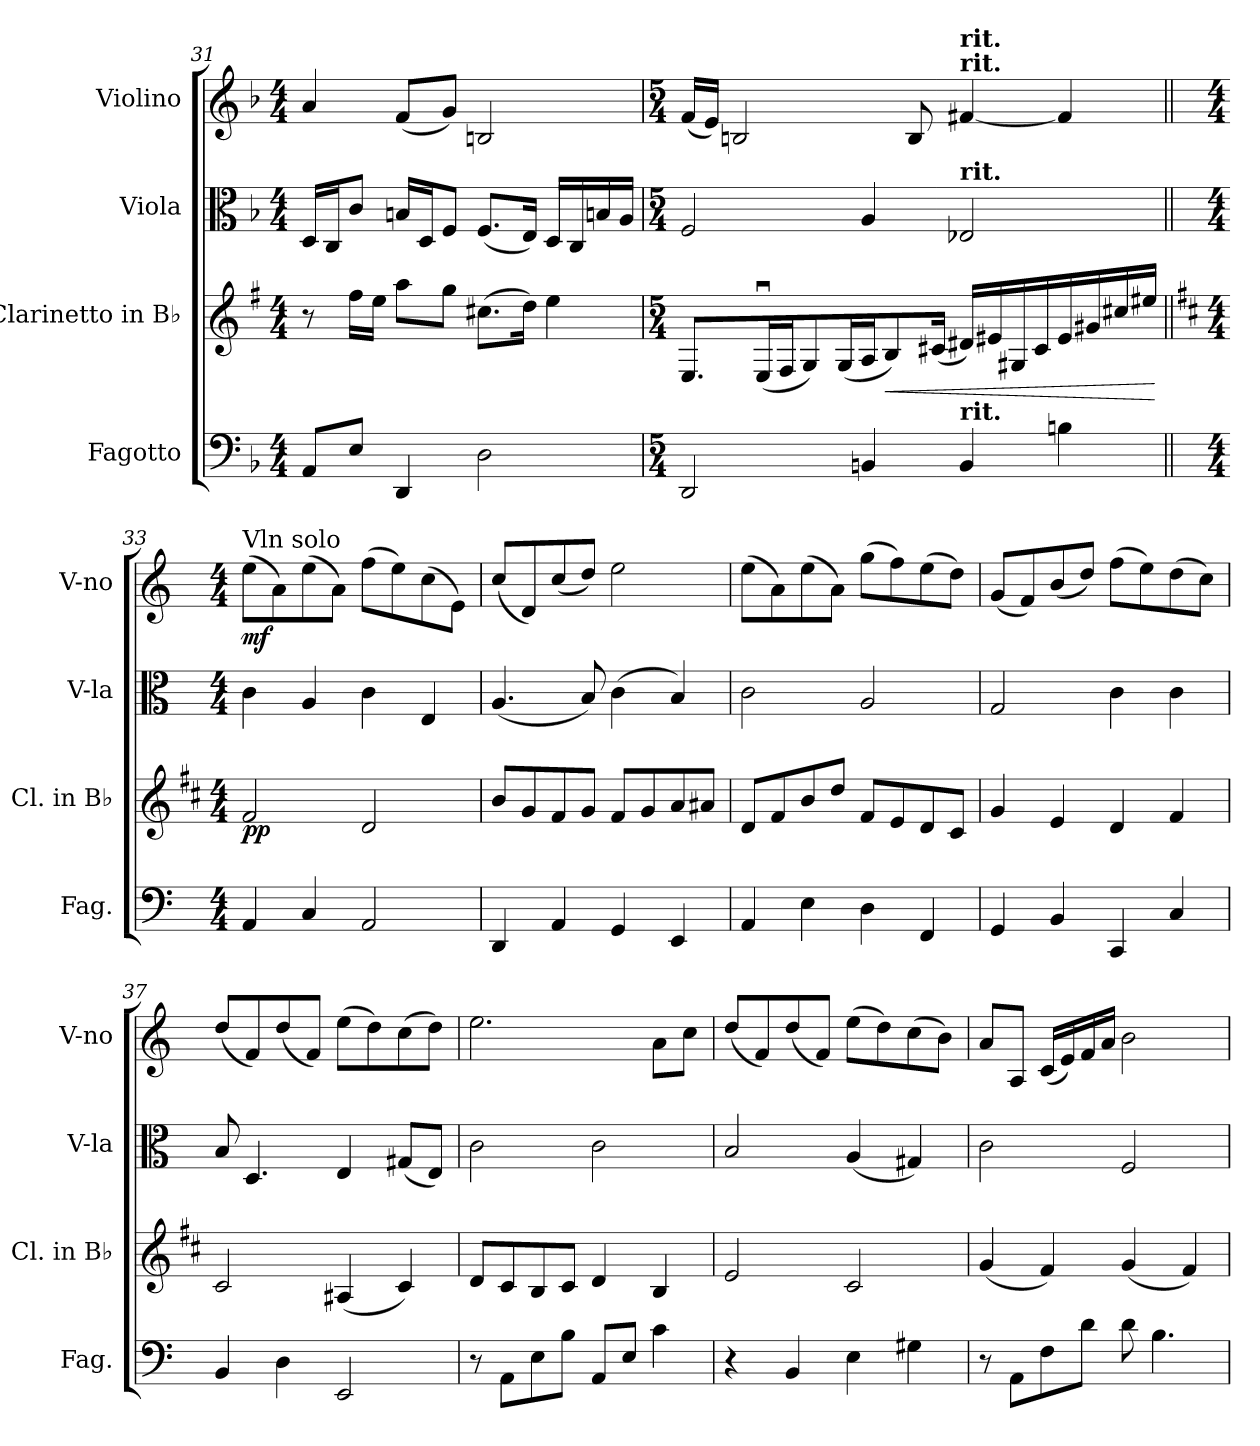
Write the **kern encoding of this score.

**kern	**kern	**dynam	**kern	**kern	**dynam
*part4	*part3	*part3	*part2	*part1	*part1
*staff4	*staff3	*staff3	*staff2	*staff1	*staff1
*I"Fagotto	*I"Clarinetto in B♭	*	*I"Viola	*I"Violino	*
*I'Fag.	*I'Cl. in B♭	*	*I'V-la	*I'V-no	*
!!LO:LB:g=z
*clefF4	*clefG2	*	*clefC3	*clefG2	*
*	*ITrd1c2	*	*	*	*
*k[b-]	*k[b-]	*	*k[b-]	*k[b-]	*
*M4/4	*M4/4	*	*M4/4	*M4/4	*
=31	=31	=31	=31	=31	=31
8AA/L	8r	.	16D/LL	4a/	.
.	.	.	16C/J	.	.
8E/J	16ee\LL	.	8c/J	.	.
.	16dd\JJ	.	.	.	.
4DD/	8gg\L	.	16Bn/LL	(<8f/L	.
.	.	.	16D/J	.	.
.	8ff\J	.	8F/J	8g/J)	.
2D\	(>8.bn\L	.	(<8.F/L	2Bn/	.
.	16cc\Jk)	.	16E/Jk)	.	.
.	4dd\	.	16D/LL	.	.
.	.	.	16C/	.	.
.	.	.	16Bn/	.	.
.	.	.	16A/JJ	.	.
!!LO:PB:g=z
=32	=32	=32	=32	=32	=32
*M5/4	*M5/4	*	*M5/4	*M5/4	*
2DD/	8.D/L	.	2F/	(<16f/LL	.
.	.	.	.	16e/JJ)	.
.	.	.	.	2Bn/	.
.	(<16Du/L	.	.	.	.
.	16E/J	.	.	.	.
.	8F/)	.	.	.	.
.	(<16F/L	.	.	.	.
4BBn/	16G/J	.	4A/	.	.
!	!	!LO:HP:b	!	!	!
.	8A/)	<	.	.	.
.	.	.	.	8B/	.
.	(<16Bn/Jk	.	.	.	.
!	!	!	!	!LO:TX:B:t=rit.	!
!	!	!	!	!LO:TX:a:B:t=rit.	!
!	!	!	!LO:TX:a:B:t=rit.	!	!
!LO:TX:a:B:t=rit.	!	!	!	!	!
4BB/	16c#X/LL)	.	2E-X/	[4f#X/	.
.	16d#X/	.	.	.	.
.	16F#X/	.	.	.	.
.	16B/	.	.	.	.
4Bn\	16d#/	.	.	4f#/]	.
.	16f#X/	.	.	.	.
.	16bn/	.	.	.	.
.	16dd#X/JJ	.	.	.	.
.	.	[	.	.	.
!!LO:LB:g=z
=33||	=33||	=33||	=33||	=33||	=33||
*k[]	*k[]	*	*k[]	*k[]	*
*M4/4	*M4/4	*	*M4/4	*M4/4	*
*	*	*	*	*MM50	*
!	!	!	!	!LO:TX:t=Vln solo	!
!	!	!LO:DY:b	!	!	!LO:DY:b
4AA/	2e/	pp	4c\	(>8ee\L	mf
.	.	.	.	8a\)	.
4C/	.	.	4A/	(>8ee\	.
.	.	.	.	8a\J)	.
2AA/	2c/	.	4c\	(>8ff\L	.
.	.	.	.	8ee\)	.
.	.	.	4E/	(>8cc\	.
.	.	.	.	8e\J)	.
=34	=34	=34	=34	=34	=34
4DD/	8a/L	.	(<4.A/	(<8cc/L	.
.	8f/	.	.	8d/)	.
4AA/	8e/	.	.	(<8cc/	.
.	8f/J	.	8B/)	8dd/J)	.
4GG/	8e/L	.	(>4c\	2ee\	.
.	8f/	.	.	.	.
4EE/	8g/	.	4B/)	.	.
.	8g#X/J	.	.	.	.
=35	=35	=35	=35	=35	=35
4AA/	8c/L	.	2c\	(>8ee\L	.
.	8e/	.	.	8a\)	.
4E\	8a/	.	.	(>8ee\	.
.	8cc/J	.	.	8a\J)	.
4D\	8e/L	.	2A/	(>8gg\L	.
.	8d/	.	.	8ff\)	.
4FF/	8c/	.	.	(>8ee\	.
.	8B/J	.	.	8dd\J)	.
=36	=36	=36	=36	=36	=36
4GG/	4f/	.	2G/	(<8g/L	.
.	.	.	.	8f/)	.
4BB/	4d/	.	.	(<8b/	.
.	.	.	.	8dd/J)	.
4CC/	4c/	.	4c\	(>8ff\L	.
.	.	.	.	8ee\)	.
4C/	4e/	.	4c\	(>8dd\	.
.	.	.	.	8cc\J)	.
!!LO:LB:g=z
=37	=37	=37	=37	=37	=37
4BB/	2B/	.	8B/	(<8dd/L	.
.	.	.	4.D/	8f/)	.
4D\	.	.	.	(<8dd/	.
.	.	.	.	8f/J)	.
2EE/	(<4G#X/	.	4E/	(>8ee\L	.
.	.	.	.	8dd\)	.
.	4B/)	.	(<8G#X/L	(>8cc\	.
.	.	.	8E/J)	8dd\J)	.
=38	=38	=38	=38	=38	=38
8r	8c/L	.	2c\	2.ee\	.
8AA\L	8B/	.	.	.	.
8E\	8A/	.	.	.	.
8B\J	8B/J	.	.	.	.
8AA/L	4c/	.	2c\	.	.
8E/J	.	.	.	.	.
4c\	4A/	.	.	8a\L	.
.	.	.	.	8cc\J	.
=39	=39	=39	=39	=39	=39
4r	2d/	.	2B/	(<8dd/L	.
.	.	.	.	8f/)	.
4BB/	.	.	.	(<8dd/	.
.	.	.	.	8f/J)	.
4E\	2B/	.	(<4A/	(>8ee\L	.
.	.	.	.	8dd\)	.
4G#X\	.	.	4G#X/)	(>8cc\	.
.	.	.	.	8b\J)	.
!!LO:PB:g=z
=40	=40	=40	=40	=40	=40
8r	(<4f/	.	2c\	8a/L	.
8AA\L	.	.	.	8A/J	.
8F\	4e/)	.	.	(<16c/LL	.
.	.	.	.	16e/)	.
8d\J	.	.	.	16f/	.
.	.	.	.	16a/JJ	.
8d\	(<4f/	.	2F/	2b\	.
4.B\	.	.	.	.	.
.	4e/)	.	.	.	.
=	=	=	=	=	=
*-	*-	*-	*-	*-	*-
